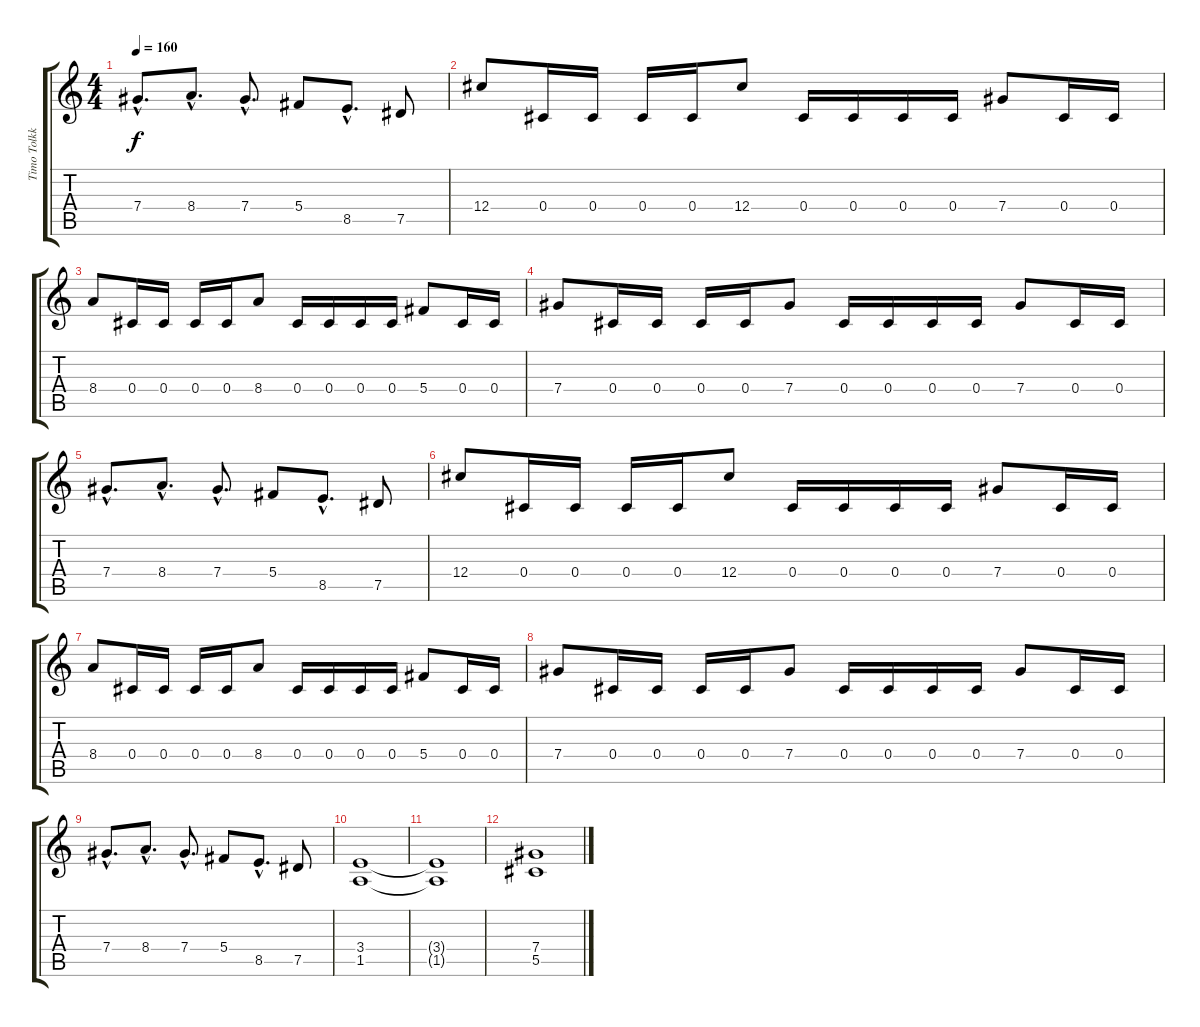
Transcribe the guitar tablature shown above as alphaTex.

\track ("Timo Tolkki" "Timo Tolkk") {instrument overdrivenguitar}
\staff {score tabs}
\tuning (Eb4 Bb3 Gb3 Db3 Ab2 Eb2) {hide}
\ts (4 4)
\tempo 160
\clef g2
\ks c
7.4{hac}.8{d dy f} 8.4{hac}.8{d} 7.4{hac}.8{d} 5.4.8 8.5{hac}.8{d} 7.5.8 |
12.4.8 0.4.16 0.4.16 0.4.16 0.4.16 12.4.8 0.4.16 0.4.16 0.4.16 0.4.16 7.4.8 0.4.16 0.4.16 |
8.4.8 0.4.16 0.4.16 0.4.16 0.4.16 8.4.8 0.4.16 0.4.16 0.4.16 0.4.16 5.4.8 0.4.16 0.4.16 |
7.4.8 0.4.16 0.4.16 0.4.16 0.4.16 7.4.8 0.4.16 0.4.16 0.4.16 0.4.16 7.4.8 0.4.16 0.4.16 |
7.4{hac}.8{d} 8.4{hac}.8{d} 7.4{hac}.8{d} 5.4.8 8.5{hac}.8{d} 7.5.8 |
12.4.8 0.4.16 0.4.16 0.4.16 0.4.16 12.4.8 0.4.16 0.4.16 0.4.16 0.4.16 7.4.8 0.4.16 0.4.16 |
8.4.8 0.4.16 0.4.16 0.4.16 0.4.16 8.4.8 0.4.16 0.4.16 0.4.16 0.4.16 5.4.8 0.4.16 0.4.16 |
7.4.8 0.4.16 0.4.16 0.4.16 0.4.16 7.4.8 0.4.16 0.4.16 0.4.16 0.4.16 7.4.8 0.4.16 0.4.16 |
7.4{hac}.8{d} 8.4{hac}.8{d} 7.4{hac}.8{d} 5.4.8 8.5{hac}.8{d} 7.5.8 |
(3.4 1.5).1 |
(3.4{t} 1.5{t}).1 |
(7.4 5.5).1
